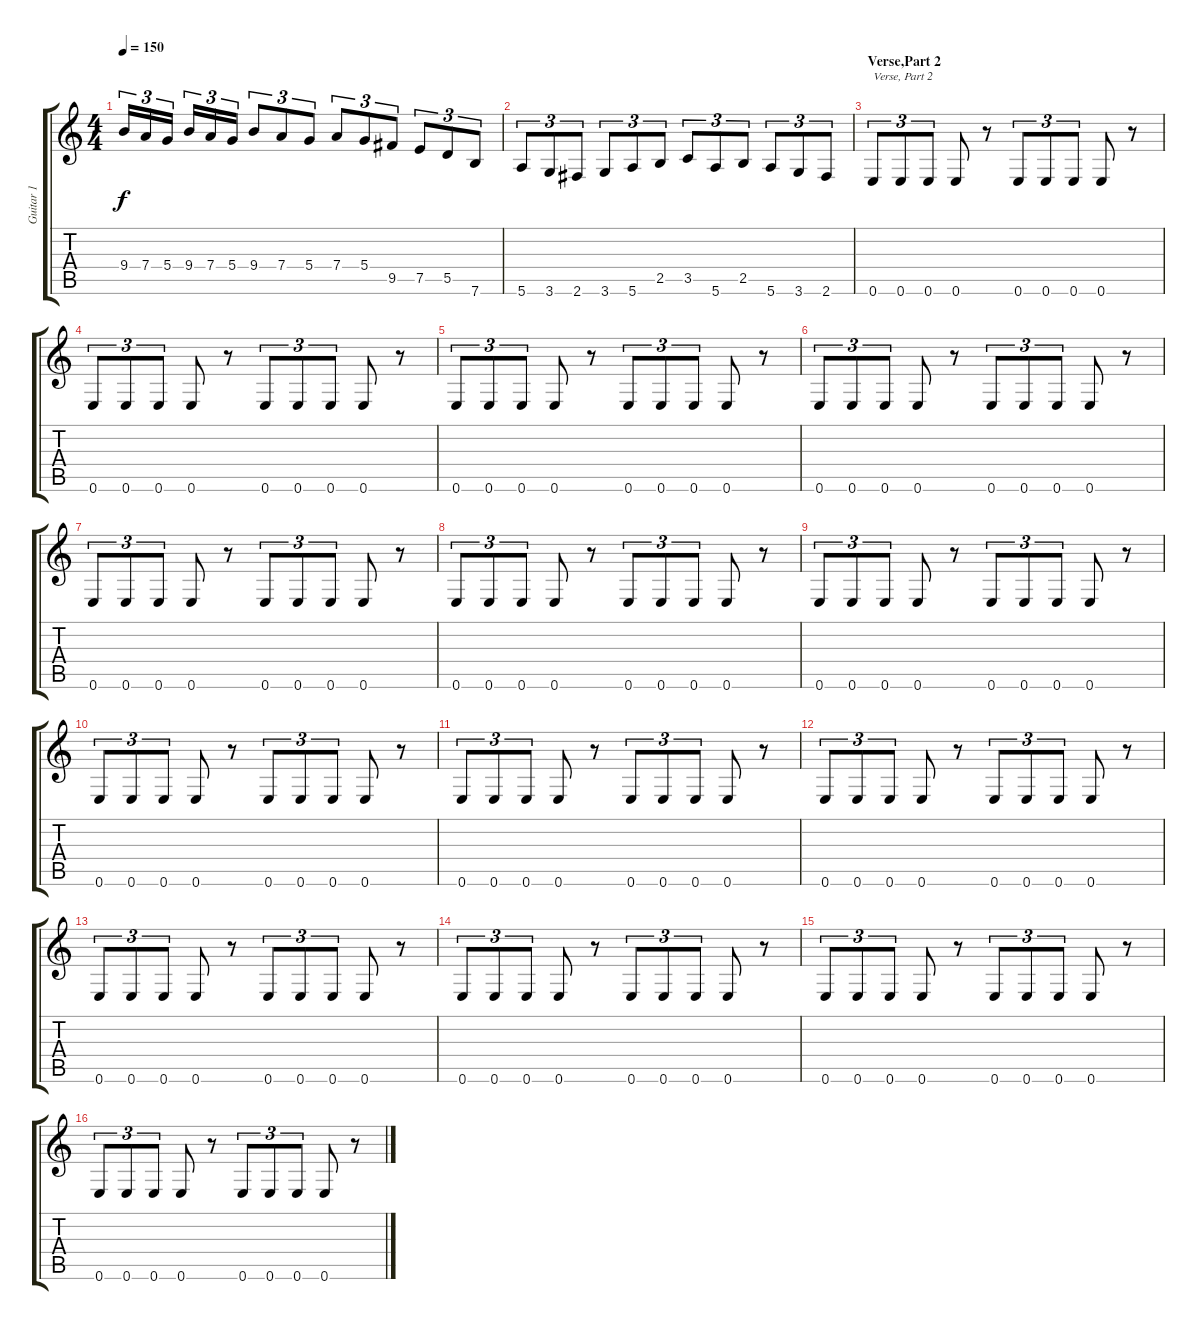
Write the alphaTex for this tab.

\track ("Guitar 1" "Guitar 1") {instrument overdrivenguitar}
\staff {score tabs}
\tuning (E4 B3 G3 D3 A2 E2) {hide}
\ts (4 4)
\tempo 150
\clef g2
\ks c
9.4.16{tu (3 2) dy f} 7.4.16{tu (3 2)} 5.4.16{tu (3 2)} 9.4.16{tu (3 2)} 7.4.16{tu (3 2)} 5.4.16{tu (3 2)} 9.4.8{tu (3 2)} 7.4.8{tu (3 2)} 5.4.8{tu (3 2)} 7.4.8{tu (3 2)} 5.4.8{tu (3 2)} 9.5.8{tu (3 2)} 7.5.8{tu (3 2)} 5.5.8{tu (3 2)} 7.6.8{tu (3 2)} |
5.6.8{tu (3 2)} 3.6.8{tu (3 2)} 2.6.8{tu (3 2)} 3.6.8{tu (3 2)} 5.6.8{tu (3 2)} 2.5.8{tu (3 2)} 3.5.8{tu (3 2)} 5.6.8{tu (3 2)} 2.5.8{tu (3 2)} 5.6.8{tu (3 2)} 3.6.8{tu (3 2)} 2.6.8{tu (3 2)} |
\section ("" "Verse,Part 2")
0.6.8{tu (3 2) txt "Verse, Part 2"} 0.6.8{tu (3 2)} 0.6.8{tu (3 2)} 0.6.8 r.8 0.6.8{tu (3 2)} 0.6.8{tu (3 2)} 0.6.8{tu (3 2)} 0.6.8 r.8 |
0.6.8{tu (3 2)} 0.6.8{tu (3 2)} 0.6.8{tu (3 2)} 0.6.8 r.8 0.6.8{tu (3 2)} 0.6.8{tu (3 2)} 0.6.8{tu (3 2)} 0.6.8 r.8 |
0.6.8{tu (3 2)} 0.6.8{tu (3 2)} 0.6.8{tu (3 2)} 0.6.8 r.8 0.6.8{tu (3 2)} 0.6.8{tu (3 2)} 0.6.8{tu (3 2)} 0.6.8 r.8 |
0.6.8{tu (3 2)} 0.6.8{tu (3 2)} 0.6.8{tu (3 2)} 0.6.8 r.8 0.6.8{tu (3 2)} 0.6.8{tu (3 2)} 0.6.8{tu (3 2)} 0.6.8 r.8 |
0.6.8{tu (3 2)} 0.6.8{tu (3 2)} 0.6.8{tu (3 2)} 0.6.8 r.8 0.6.8{tu (3 2)} 0.6.8{tu (3 2)} 0.6.8{tu (3 2)} 0.6.8 r.8 |
0.6.8{tu (3 2)} 0.6.8{tu (3 2)} 0.6.8{tu (3 2)} 0.6.8 r.8 0.6.8{tu (3 2)} 0.6.8{tu (3 2)} 0.6.8{tu (3 2)} 0.6.8 r.8 |
0.6.8{tu (3 2)} 0.6.8{tu (3 2)} 0.6.8{tu (3 2)} 0.6.8 r.8 0.6.8{tu (3 2)} 0.6.8{tu (3 2)} 0.6.8{tu (3 2)} 0.6.8 r.8 |
0.6.8{tu (3 2)} 0.6.8{tu (3 2)} 0.6.8{tu (3 2)} 0.6.8 r.8 0.6.8{tu (3 2)} 0.6.8{tu (3 2)} 0.6.8{tu (3 2)} 0.6.8 r.8 |
0.6.8{tu (3 2)} 0.6.8{tu (3 2)} 0.6.8{tu (3 2)} 0.6.8 r.8 0.6.8{tu (3 2)} 0.6.8{tu (3 2)} 0.6.8{tu (3 2)} 0.6.8 r.8 |
0.6.8{tu (3 2)} 0.6.8{tu (3 2)} 0.6.8{tu (3 2)} 0.6.8 r.8 0.6.8{tu (3 2)} 0.6.8{tu (3 2)} 0.6.8{tu (3 2)} 0.6.8 r.8 |
0.6.8{tu (3 2)} 0.6.8{tu (3 2)} 0.6.8{tu (3 2)} 0.6.8 r.8 0.6.8{tu (3 2)} 0.6.8{tu (3 2)} 0.6.8{tu (3 2)} 0.6.8 r.8 |
0.6.8{tu (3 2)} 0.6.8{tu (3 2)} 0.6.8{tu (3 2)} 0.6.8 r.8 0.6.8{tu (3 2)} 0.6.8{tu (3 2)} 0.6.8{tu (3 2)} 0.6.8 r.8 |
0.6.8{tu (3 2)} 0.6.8{tu (3 2)} 0.6.8{tu (3 2)} 0.6.8 r.8 0.6.8{tu (3 2)} 0.6.8{tu (3 2)} 0.6.8{tu (3 2)} 0.6.8 r.8 |
0.6.8{tu (3 2)} 0.6.8{tu (3 2)} 0.6.8{tu (3 2)} 0.6.8 r.8 0.6.8{tu (3 2)} 0.6.8{tu (3 2)} 0.6.8{tu (3 2)} 0.6.8 r.8
